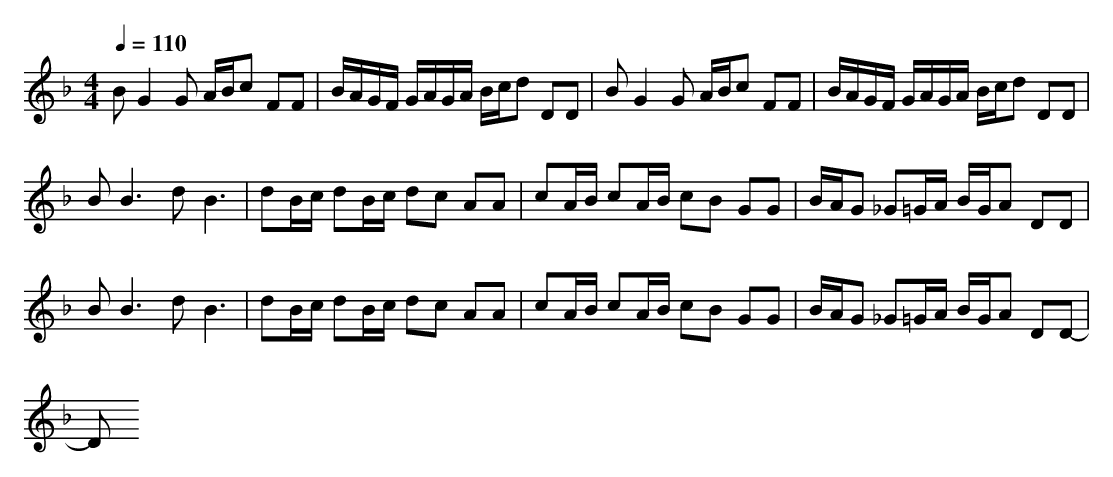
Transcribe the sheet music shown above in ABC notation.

X:1
T:
M: 4/4
L: 1/8
Q:1/4=110
K:F % 1 flats
BG2G A/2B/2c FF|B/2A/2G/2F/2 G/2A/2G/2A/2 B/2c/2d DD|BG2G A/2B/2c FF|B/2A/2G/2F/2 G/2A/2G/2A/2 B/2c/2d DD|
B2<B2 d2<B2|dB/2c/2 dB/2c/2 dc AA|cA/2B/2 cA/2B/2 cB GG|B/2A/2G _G=G/2A/2 B/2G/2A DD|
B2<B2 d2<B2|dB/2c/2 dB/2c/2 dc AA|cA/2B/2 cA/2B/2 cB GG|B/2A/2G _G=G/2A/2 B/2G/2A DD-|
D
